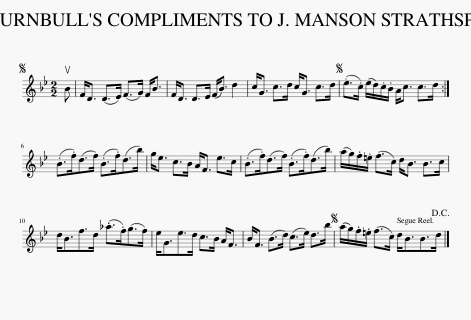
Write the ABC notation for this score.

X:1
L:1/8
M:2/2
I:linebreak $
K:Bb
V:1 treble
V:1
S uB | F<D (D>E) (F>G) F<B | F<D D>E (F<B) d2 | c<G c>d c<G c>d |S (.e>.c) (e/d/).c/.B/ A<c c>d :|$ %5
 (.B>.f)(d>f) (.B>.f)(d>b) | g<e c>B A<F e>c | (.B>.f)(d>f) (.B>.f)(d>b) | (a/g/).f/.=e/ (f>c) d<B B>c |$ d<Bf>d (._a>.f)(g>f) | %10
 e<Ge>d c>B A<F | B<F (B>d) (c>e) d>b |S (a/g/).f/.=e/ (f>c) d<BB>d!D.C.! |] %13
